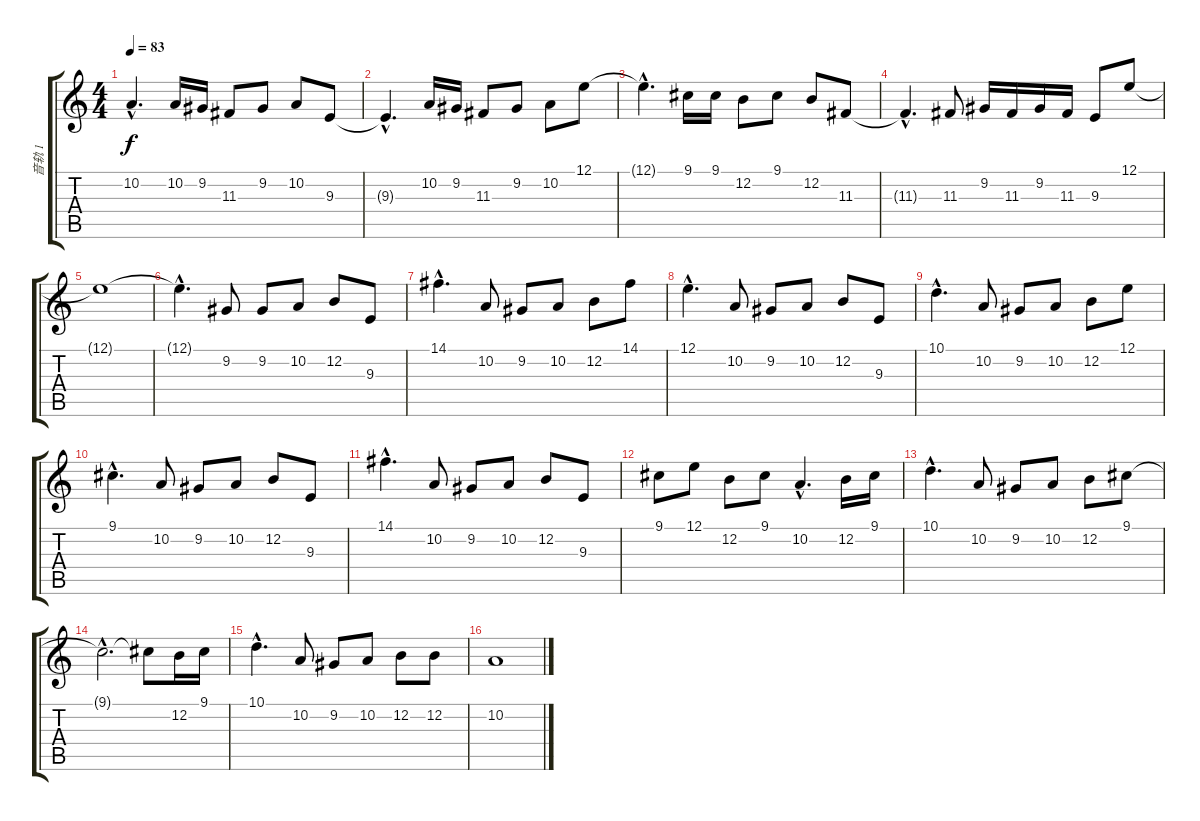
\track ("音轨 1" "音轨 1") {instrument sopranosax}
\staff {score tabs}
\tuning (E4 B3 G3 D3 A2 E2) {hide}
\ts (4 4)
\tempo 83
\clef g2
\ks c
10.2{hac t}.4{d dy f} 10.2.16 9.2.16 11.3.8 9.2.8 10.2.8 9.3.8 |
9.3{hac t}.4{d} 10.2.16 9.2.16 11.3.8 9.2.8 10.2.8 12.1.8 |
12.1{hac t}.4{d} 9.1.16 9.1.16 12.2.8 9.1.8 12.2.8 11.3.8 |
11.3{hac t}.4{d} 11.3.8 9.2.16 11.3.16 9.2.16 11.3.16 9.3.8 12.1.8 |
12.1{t}.1 |
12.1{hac t}.4{d} 9.2.8 9.2.8 10.2.8 12.2.8 9.3.8 |
14.1{hac}.4{d} 10.2.8 9.2.8 10.2.8 12.2.8 14.1.8 |
12.1{hac}.4{d} 10.2.8 9.2.8 10.2.8 12.2.8 9.3.8 |
10.1{hac}.4{d} 10.2.8 9.2.8 10.2.8 12.2.8 12.1.8 |
9.1{hac}.4{d} 10.2.8 9.2.8 10.2.8 12.2.8 9.3.8 |
14.1{hac}.4{d} 10.2.8 9.2.8 10.2.8 12.2.8 9.3.8 |
9.1.8 12.1.8 12.2.8 9.1.8 10.2{hac}.4{d} 12.2.16 9.1.16 |
10.1{hac}.4{d} 10.2.8 9.2.8 10.2.8 12.2.8 9.1.8 |
9.1{hac t}.2{d} 9.1{t}.8 12.2.16 9.1.16 |
10.1{hac}.4{d} 10.2.8 9.2.8 10.2.8 12.2.8 12.2.8 |
10.2.1
